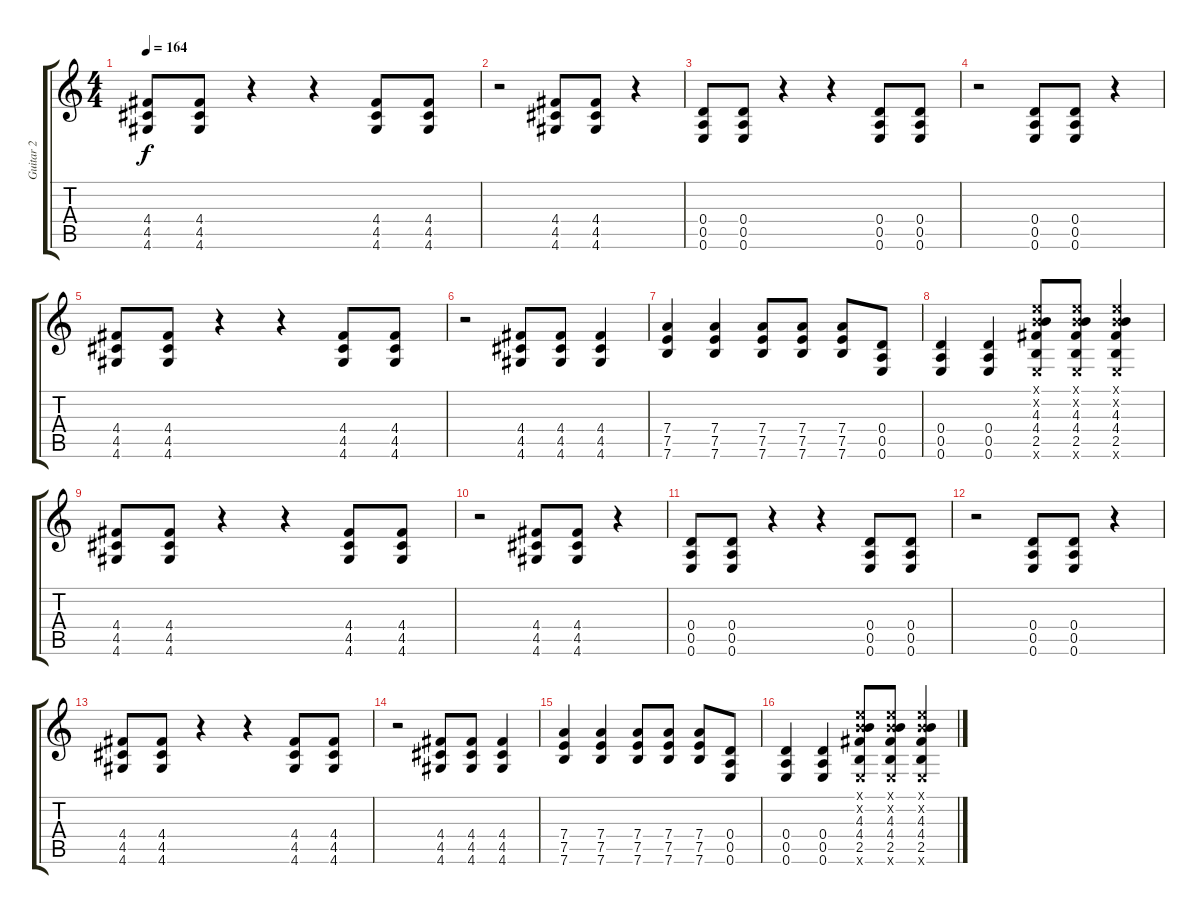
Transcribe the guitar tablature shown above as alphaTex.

\track ("Guitar 2" "Guitar 2") {instrument overdrivenguitar}
\staff {score tabs}
\tuning (E4 B3 G3 D3 A2 E2) {hide}
\ts (4 4)
\tempo 164
\clef g2
\ks c
(4.4 4.5 4.6).8{dy f} (4.4 4.5 4.6).8 r.4 r.4 (4.4 4.5 4.6).8 (4.4 4.5 4.6).8 |
r.2 (4.4 4.5 4.6).8 (4.4 4.5 4.6).8 r.4 |
(0.4 0.5 0.6).8 (0.4 0.5 0.6).8 r.4 r.4 (0.4 0.5 0.6).8 (0.4 0.5 0.6).8 |
r.2 (0.4 0.5 0.6).8 (0.4 0.5 0.6).8 r.4 |
(4.4 4.5 4.6).8 (4.4 4.5 4.6).8 r.4 r.4 (4.4 4.5 4.6).8 (4.4 4.5 4.6).8 |
r.2 (4.4 4.5 4.6).8 (4.4 4.5 4.6).8 (4.4 4.5 4.6).4 |
(7.4 7.5 7.6).4 (7.4 7.5 7.6).4 (7.4 7.5 7.6).8 (7.4 7.5 7.6).8 (7.4 7.5 7.6).8 (0.4 0.5 0.6).8 |
(0.4 0.5 0.6).4 (0.4 0.5 0.6).4 (0.1{x} 0.2{x} 4.3 4.4 2.5 0.6{x}).8 (0.1{x} 0.2{x} 4.3 4.4 2.5 0.6{x}).8 (0.1{x} 0.2{x} 4.3 4.4 2.5 0.6{x}).4 |
(4.4 4.5 4.6).8 (4.4 4.5 4.6).8 r.4 r.4 (4.4 4.5 4.6).8 (4.4 4.5 4.6).8 |
r.2 (4.4 4.5 4.6).8 (4.4 4.5 4.6).8 r.4 |
(0.4 0.5 0.6).8 (0.4 0.5 0.6).8 r.4 r.4 (0.4 0.5 0.6).8 (0.4 0.5 0.6).8 |
r.2 (0.4 0.5 0.6).8 (0.4 0.5 0.6).8 r.4 |
(4.4 4.5 4.6).8 (4.4 4.5 4.6).8 r.4 r.4 (4.4 4.5 4.6).8 (4.4 4.5 4.6).8 |
r.2 (4.4 4.5 4.6).8 (4.4 4.5 4.6).8 (4.4 4.5 4.6).4 |
(7.4 7.5 7.6).4 (7.4 7.5 7.6).4 (7.4 7.5 7.6).8 (7.4 7.5 7.6).8 (7.4 7.5 7.6).8 (0.4 0.5 0.6).8 |
(0.4 0.5 0.6).4 (0.4 0.5 0.6).4 (0.1{x} 0.2{x} 4.3 4.4 2.5 0.6{x}).8 (0.1{x} 0.2{x} 4.3 4.4 2.5 0.6{x}).8 (0.1{x} 0.2{x} 4.3 4.4 2.5 0.6{x}).4
